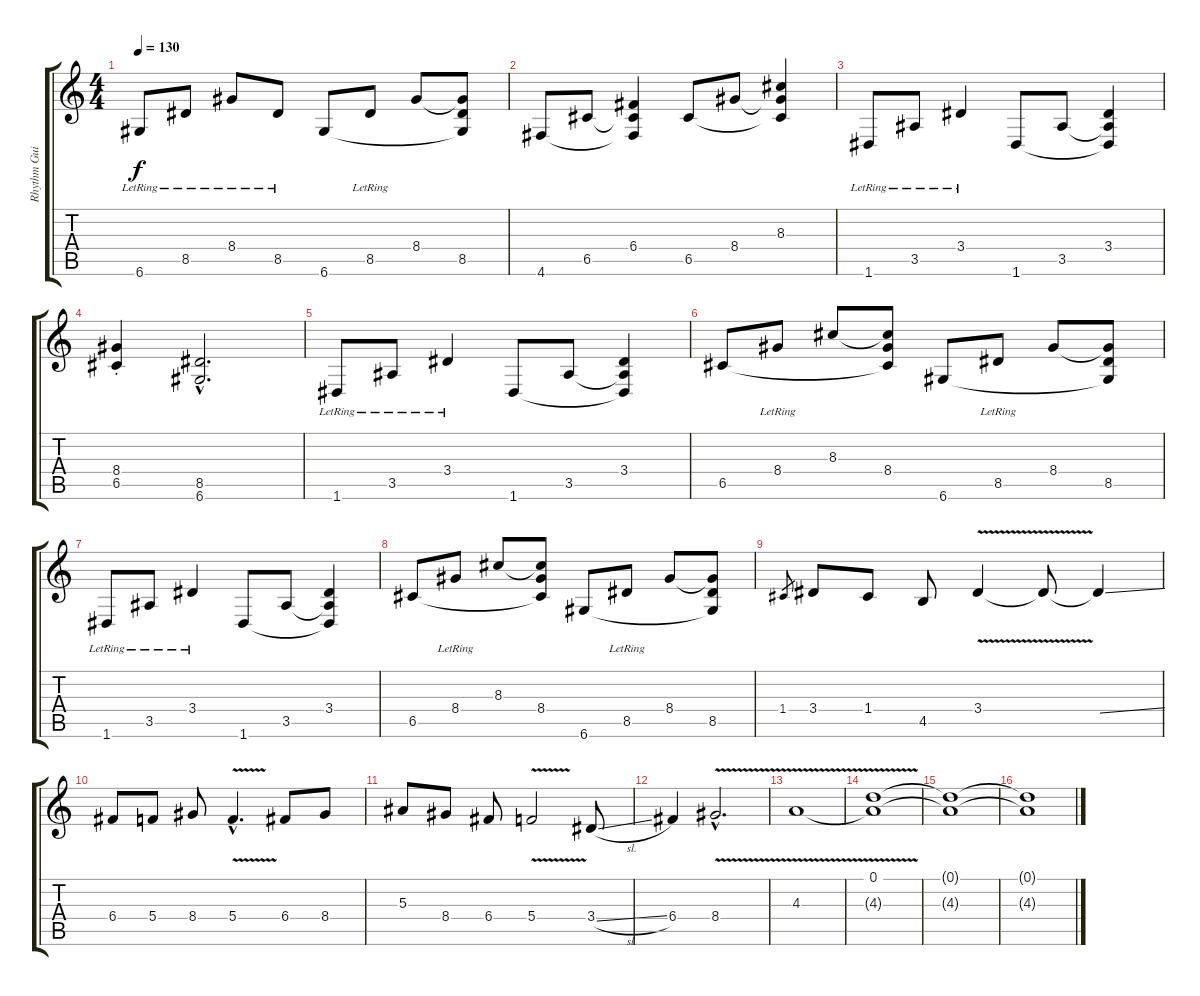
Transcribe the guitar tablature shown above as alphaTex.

\track ("Rhythm Guitar - Left" "Rhythm Gui") {instrument distortionguitar}
\staff {score tabs}
\tuning (D4 A3 F3 C3 G2 D2) {hide}
\ts (4 4)
\tempo 130
\clef g2
\ks c
6.6{lr}.8{dy f} 8.5{lr}.8 8.4{lr}.8 8.5{lr}.8 6.6.8 8.5{lr}.8 8.4.8 (8.4{t} 8.5 6.6{t}).8 |
4.6.8 6.5.8 (6.4 6.5{t} 4.6{t}).4 6.5.8 8.4.8 (8.3 8.4{t} 6.5{t}).4 |
1.6{lr}.8 3.5{lr}.8 3.4{lr}.4 1.6.8 3.5.8 (3.4 3.5{t} 1.6{t}).4 |
(8.4{st} 6.5{st}).4 (8.5{hac} 6.6{hac}).2{d} |
1.6{lr}.8 3.5{lr}.8 3.4{lr}.4 1.6.8 3.5.8 (3.4 3.5{t} 1.6{t}).4 |
6.5.8 8.4{lr}.8 8.3.8 (8.3{t} 8.4 6.5{t}).8 6.6.8 8.5{lr}.8 8.4.8 (8.4{t} 8.5 6.6{t}).8 |
1.6{lr}.8 3.5{lr}.8 3.4{lr}.4 1.6.8 3.5.8 (3.4 3.5{t} 1.6{t}).4 |
6.5.8 8.4{lr}.8 8.3.8 (8.3{t} 8.4 6.5{t}).8 6.6.8 8.5{lr}.8 8.4.8 (8.4{t} 8.5 6.6{t}).8 |
1.4.8{gr} 3.4.8{volume 16} 1.4.8 4.5.8 3.4{v}.4 3.4{t}.8 3.4{ss t}.4 |
6.4.8 5.4.8 8.4.8 5.4{v hac}.4{d} 6.4.8 8.4.8 |
5.3.8 8.4.8 6.4.8 5.4{v}.2 3.4{sl}.8 |
6.4.4 8.4{v hac}.2{d} |
4.3{v}.1{volume 0} |
(0.1 4.3{t}).1 |
(0.1{t} 4.3{t}).1 |
(0.1{t} 4.3{t}).1
